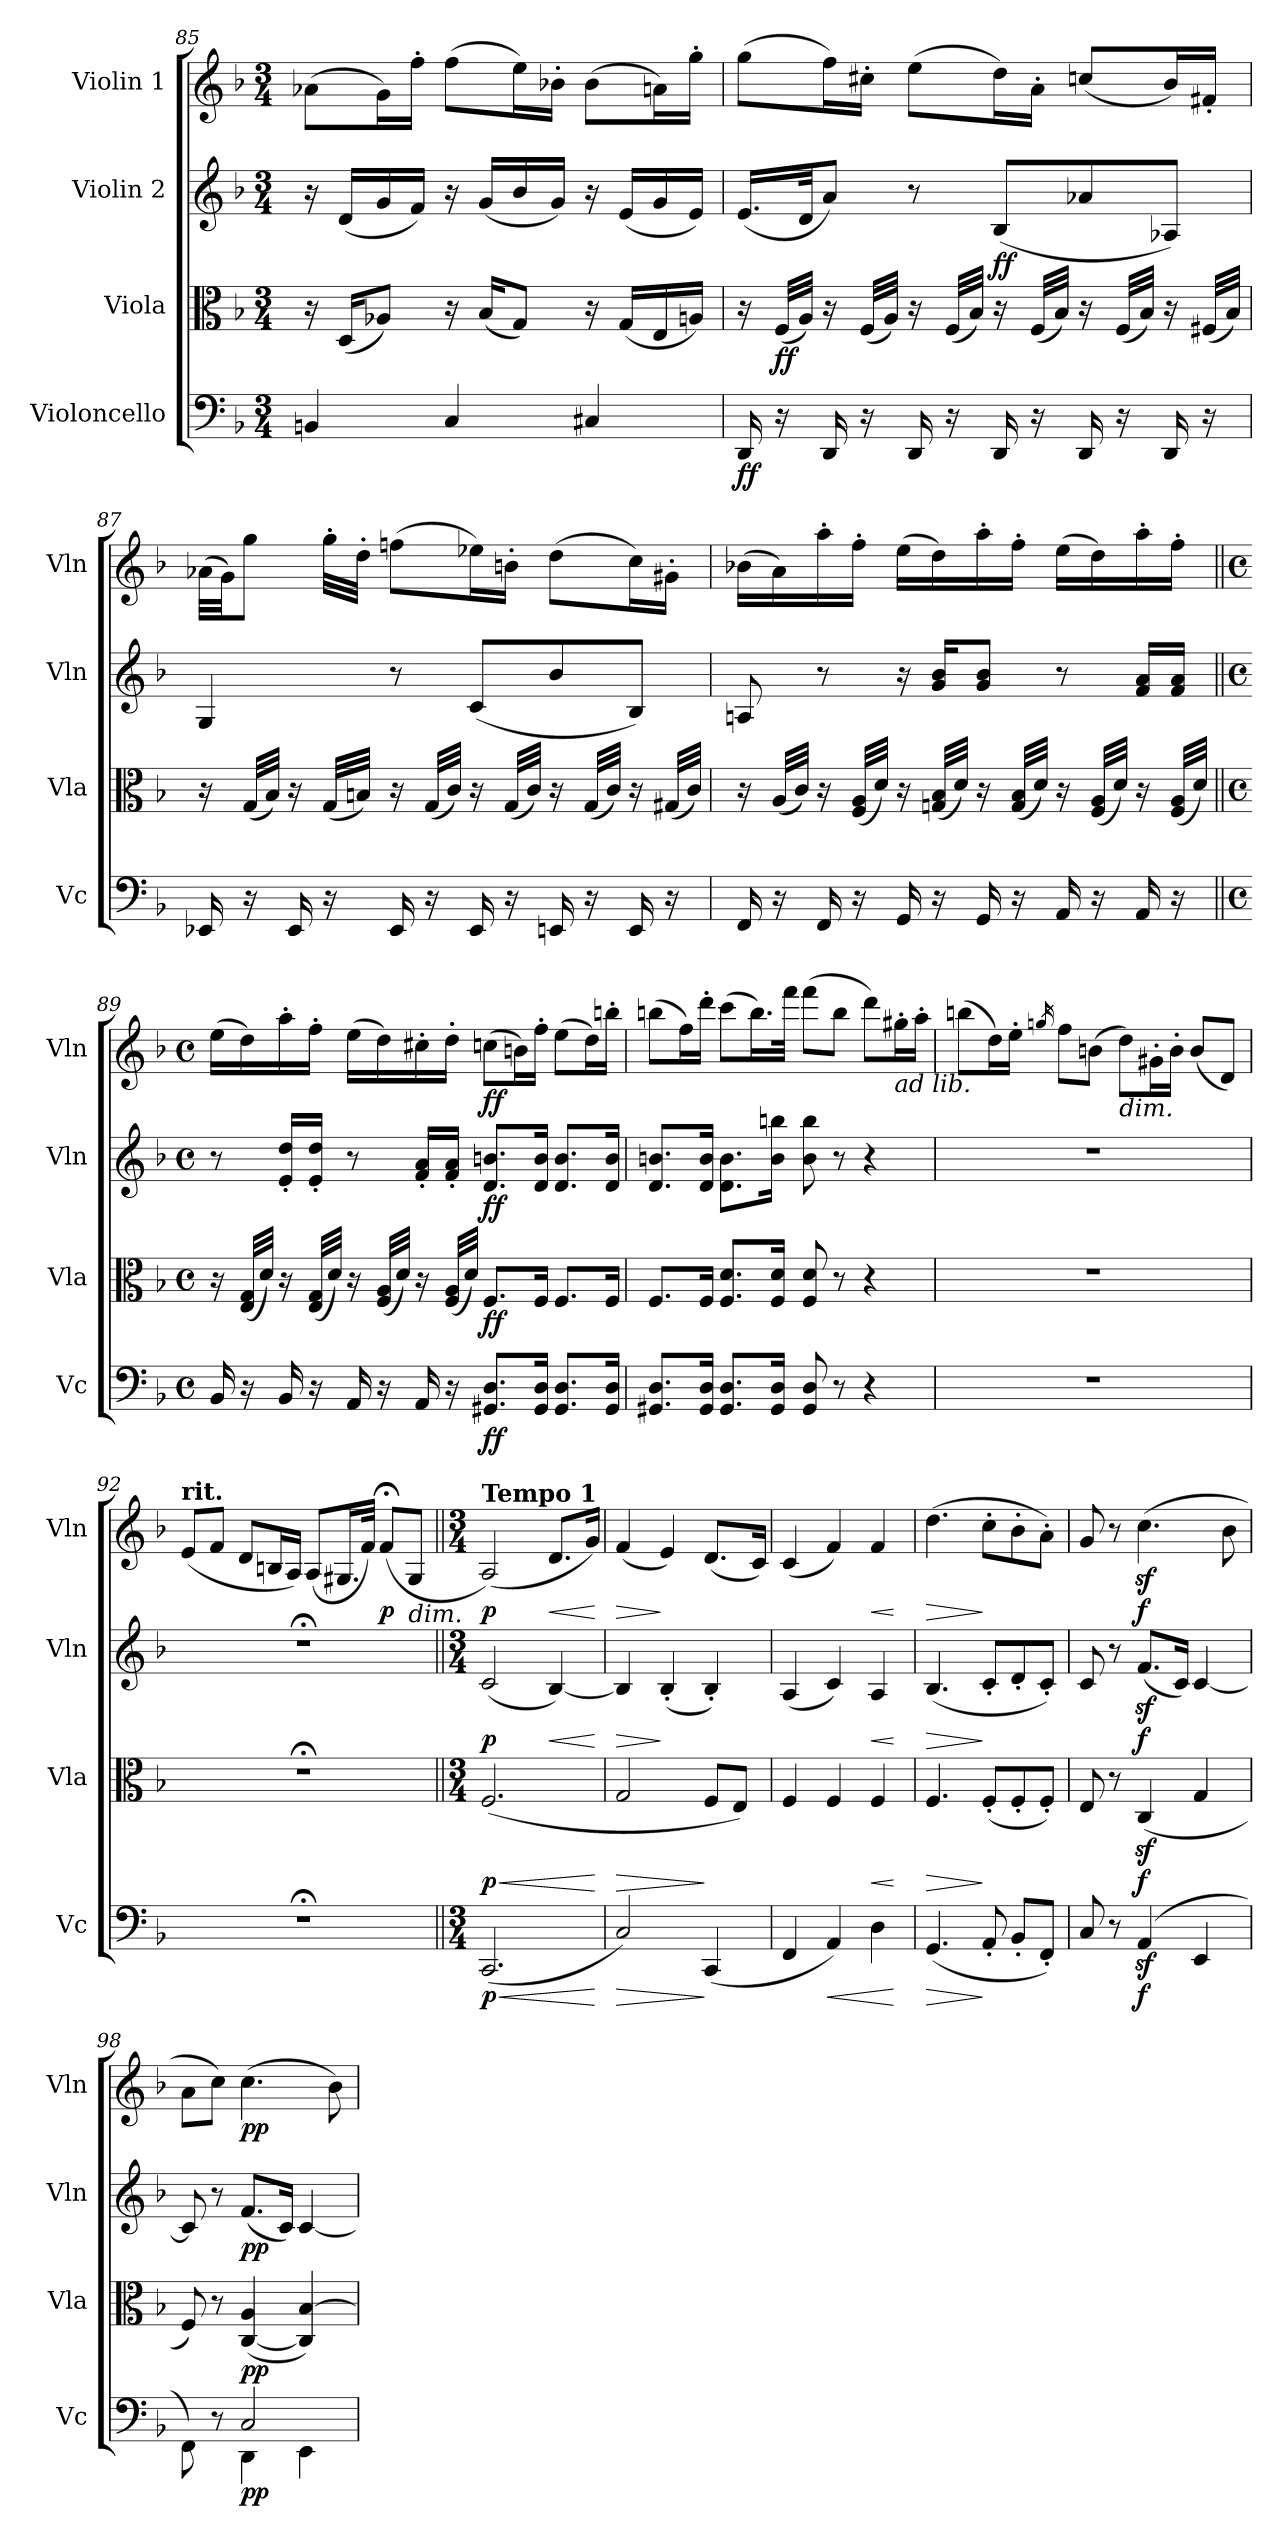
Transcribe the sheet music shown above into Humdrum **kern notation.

**kern	**dynam	**kern	**dynam	**kern	**dynam	**kern	**dynam
*part4	*part4	*part3	*part3	*part2	*part2	*part1	*part1
*staff4	*staff4	*staff3	*staff3	*staff2	*staff2	*staff1	*staff1
*I"Violoncello	*	*I"Viola	*	*I"Violin 2	*	*I"Violin 1	*
*I'Vc	*	*I'Vla	*	*I'Vln	*	*I'Vln	*
*clefF4	*	*clefC3	*	*clefG2	*	*clefG2	*
*k[b-]	*	*k[b-]	*	*k[b-]	*	*k[b-]	*
*M3/4	*	*M3/4	*	*M3/4	*	*M3/4	*
=85	=85	=85	=85	=85	=85	=85	=85
4BBn/	.	16r	.	16r	.	(8a-X\L	.
.	.	(16D/KL	.	(16d/LL	.	.	.
.	.	8A-X/J)	.	16g/	.	16g\L)	.
.	.	.	.	16f/JJ)	.	16ff'\JJ	.
4C/	.	16r	.	16r	.	(8ff\L	.
.	.	(16B-/KL	.	(16g/LL	.	.	.
.	.	8G/J)	.	16b-/	.	16ee\L)	.
.	.	.	.	16g/JJ)	.	16b-X'\JJ	.
4C#X/	.	16r	.	16r	.	(8b-\L	.
.	.	(16G/LL	.	(16e/LL	.	.	.
.	.	16E/	.	16g/	.	16an\L)	.
.	.	16An/JJ)	.	16e/JJ)	.	16gg'\JJ	.
=86	=86	=86	=86	=86	=86	=86	=86
!	!LO:DY:b	!	!	!	!	!	!LO:DY:b
!	!	!	!	!	!	!	!LO:DY:n=1:b
16DD/	ff	16r	.	(16.e/LL	.	(8gg\L	ff other-dynamics
!	!	!	!LO:DY:b	!	!	!	!
16r	.	(32F/LLL	ff	.	.	.	.
.	.	32A/JJJ)	.	32d/JK	.	.	.
16DD/	.	16r	.	8a/J)	.	16ff\L)	.
16r	.	(32F/LLL	.	.	.	16cc#X'\JJ	.
.	.	32A/JJJ)	.	.	.	.	.
16DD/	.	16r	.	8r	.	(8ee\L	.
16r	.	(32F/LLL	.	.	.	.	.
.	.	32B-/JJJ)	.	.	.	.	.
!	!	!	!	!	!LO:DY:b	!	!
16DD/	.	16r	.	(8B-/L	ff	16dd\L)	.
16r	.	(32F/LLL	.	.	.	16a'\JJ	.
.	.	32B-/JJJ)	.	.	.	.	.
16DD/	.	16r	.	8a-X/	.	(8ccn/L	.
16r	.	(32F/LLL	.	.	.	.	.
.	.	32B-/JJJ)	.	.	.	.	.
16DD/	.	16r	.	8A-X/J)	.	16b-/L)	.
16r	.	(32F#X/LLL	.	.	.	16f#X'/JJ	.
.	.	32B-/JJJ)	.	.	.	.	.
!!LO:LB:g=z
=87	=87	=87	=87	=87	=87	=87	=87
16EE-X/	.	16r	.	4G/	.	(32a-X\LLL	.
.	.	.	.	.	.	32g\JJ)	.
16r	.	(32G/LLL	.	.	.	8gg\J	.
.	.	32B-/JJJ)	.	.	.	.	.
16EE-/	.	16r	.	.	.	.	.
16r	.	(32G/LLL	.	.	.	32gg'\LLL	.
.	.	32Bn/JJJ)	.	.	.	32dd'\JJJ	.
16EE-/	.	16r	.	8r	.	(8ffn\L	.
16r	.	(32G/LLL	.	.	.	.	.
.	.	32c/JJJ)	.	.	.	.	.
16EE-/	.	16r	.	(8c/L	.	16ee-X\L)	.
16r	.	(32G/LLL	.	.	.	16bn'\JJ	.
.	.	32c/JJJ)	.	.	.	.	.
16EEn/	.	16r	.	8b-/	.	(8dd\L	.
16r	.	(32G/LLL	.	.	.	.	.
.	.	32c/JJJ)	.	.	.	.	.
16EE/	.	16r	.	8B-/J)	.	16cc\L)	.
16r	.	(32G#X/LLL	.	.	.	16g#X'\JJ	.
.	.	32c/JJJ)	.	.	.	.	.
!!LO:LB:g=z
=88	=88	=88	=88	=88	=88	=88	=88
16FF/	.	16r	.	8An/	.	(16b-X\LL	.
16r	.	(32A/LLL	.	.	.	16a\)	.
.	.	32c/JJJ)	.	.	.	.	.
16FF/	.	16r	.	8r	.	16aa'\	.
16r	.	(32F/ 32A/LLL	.	.	.	16ff'\JJ	.
.	.	32d/JJJ)	.	.	.	.	.
16GG/	.	16r	.	16r	.	(16ee\LL	.
16r	.	(32Gn/ 32B-/LLL	.	16g/ 16b-/KL	.	16dd\)	.
.	.	32d/JJJ)	.	.	.	.	.
16GG/	.	16r	.	8g/ 8b-/J	.	16aa'\	.
16r	.	(32G/ 32B-/LLL	.	.	.	16ff'\JJ	.
.	.	32d/JJJ)	.	.	.	.	.
16AA/	.	16r	.	8r	.	(16ee\LL	.
16r	.	(32F/ 32A/LLL	.	.	.	16dd\)	.
.	.	32d/JJJ)	.	.	.	.	.
16AA/	.	16r	.	16f/ 16a/LL	.	16aa'\	.
16r	.	(32F/ 32A/LLL	.	16f/ 16a/JJ	.	16ff'\JJ	.
.	.	32d/JJJ)	.	.	.	.	.
=89||	=89||	=89||	=89||	=89||	=89||	=89||	=89||
*M4/4	*	*M4/4	*	*M4/4	*	*M4/4	*
*met(c)	*	*met(c)	*	*met(c)	*	*met(c)	*
16BB-/	.	16r	.	8r	.	(16ee\LL	.
16r	.	(32E/ 32G/LLL	.	.	.	16dd\)	.
.	.	32d/JJJ)	.	.	.	.	.
16BB-/	.	16r	.	16e/' 16dd/'LL	.	16aa'\	.
16r	.	(32E/ 32G/LLL	.	16e/' 16dd/'JJ	.	16ff'\JJ	.
.	.	32d/JJJ)	.	.	.	.	.
16AA/	.	16r	.	8r	.	(16ee\LL	.
16r	.	(32F/ 32A/LLL	.	.	.	16dd\)	.
.	.	32d/JJJ)	.	.	.	.	.
16AA/	.	16r	.	16f/' 16a/'LL	.	16cc#X'\	.
16r	.	(32F/ 32A/LLL	.	16f/' 16a/'JJ	.	16dd'\JJ	.
.	.	32d/JJJ)	.	.	.	.	.
!	!LO:DY:b	!	!LO:DY:b	!	!LO:DY:b	!	!LO:DY:b
8.GG#X/ 8.D/L	ff	8.F/L	ff	8.d/ 8.bn/L	ff	(8ccn\L	ff
.	.	.	.	.	.	16bn\L)	.
16GG#/ 16D/Jk	.	16F/Jk	.	16d/ 16b/Jk	.	16ff'\JJ	.
8.GG#/ 8.D/L	.	8.F/L	.	8.d/ 8.b/L	.	(8ee\L	.
.	.	.	.	.	.	16dd\L)	.
16GG#/ 16D/Jk	.	16F/Jk	.	16d/ 16b/Jk	.	16bbn'\JJ	.
=90	=90	=90	=90	=90	=90	=90	=90
8.GG#X/ 8.D/L	.	8.F/L	.	8.d/ 8.bn/L	.	(8bbn\L	.
.	.	.	.	.	.	16ff\L)	.
16GG#/ 16D/Jk	.	16F/Jk	.	16d/ 16b/Jk	.	16ddd'\JJ	.
8.GG#/ 8.D/L	.	8.F/ 8.d/L	.	8.d\ 8.b\L	.	(8ccc\L	.
.	.	.	.	.	.	16.bb\L)	.
16GG#/ 16D/Jk	.	16F/ 16d/Jk	.	16b\ 16bbn\Jk	.	.	.
.	.	.	.	.	.	32fff\JJk	.
8GG#/ 8D/	.	8F/ 8d/	.	8b\ 8bb\	.	(8fff\L	.
8r	.	8r	.	8r	.	8bb\J	.
4r	.	4r	.	4r	.	8ddd\L)	.
!	!	!	!	!	!	!LO:TX:b:i:t=ad lib.	!
.	.	.	.	.	.	16gg#X'\L	.
.	.	.	.	.	.	16aa'\JJ	.
!!LO:LB:g=z
=91	=91	=91	=91	=91	=91	=91	=91
1r	.	1r	.	1r	.	(8bbn\L	.
.	.	.	.	.	.	16dd\L)	.
.	.	.	.	.	.	16ee'\JJ	.
.	.	.	.	.	.	16qggn/	.
.	.	.	.	.	.	8ff\L	.
.	.	.	.	.	.	(8bn\J	.
!	!	!	!	!	!	!LO:TX:b:i:t=dim.	!
.	.	.	.	.	.	8dd\L)	.
.	.	.	.	.	.	16g#X'\L	.
.	.	.	.	.	.	16b'\JJ	.
.	.	.	.	.	.	(8b/L	.
.	.	.	.	.	.	8d/J)	.
!!LO:LB:g=z
=92	=92	=92	=92	=92	=92	=92	=92
!	!	!	!	!	!	!LO:TX:a:B:t=rit.	!
1r;<	.	1r;<	.	1r;<	.	(8e/L	.
.	.	.	.	.	.	8f/J	.
.	.	.	.	.	.	8d/L	.
.	.	.	.	.	.	16Bn/L	.
.	.	.	.	.	.	16A/JJ)	.
.	.	.	.	.	.	(8A/L	.
.	.	.	.	.	.	16.G#X/L	.
.	.	.	.	.	.	32f/JJk)	.
!	!	!	!	!	!	!	!LO:DY:b
.	.	.	.	.	.	(>8f;</L	p
!	!	!	!	!	!	!LO:TX:b:i:t=dim.	!
.	.	.	.	.	.	8G#/J	.
=93||	=93||	=93||	=93||	=93||	=93||	=93||	=93||
*M3/4	*	*M3/4	*	*M3/4	*	*M3/4	*
!	!	!	!	!	!	!LO:TX:a:B:t=Tempo 1	!
!	!LO:HP:b	!	!LO:HP:b	!	!	!	!
!	!LO:DY:n=1:b	!	!LO:DY:n=1:b	!	!LO:DY:b	!	!LO:DY:b
(2.CC/	< p	(>2.F/	< p	(2c/	p	(2A/)	p
!	!	!	!	!	!LO:HP:b	!	!LO:HP:b
.	.	.	.	[4B-/)	<	8.d/L	<
.	.	.	.	.	.	16g/Jk)	.
.	[	.	[	.	[	.	[
=94	=94	=94	=94	=94	=94	=94	=94
!	!LO:HP:b	!	!LO:HP:b	!	!LO:HP:b	!	!LO:HP:b
2C/)	>	2G/	>	4B-/]	>	(4f/	>
.	.	.	.	(4B-'/	]	4e/)	]
(4CC/	]	8F/L	]	4B-'/)	.	(8.d/L	.
.	.	8E/J)	.	.	.	.	.
.	.	.	.	.	.	16c/Jk)	.
=95	=95	=95	=95	=95	=95	=95	=95
4FF/	.	4F/	.	(4A/	.	(4c/	.
!	!LO:HP:b	!	!	!	!	!	!
4AA/)	<	4F/	.	4c/)	.	4f/)	.
!	!	!	!LO:HP:b	!	!LO:HP:b	!	!LO:HP:b
4D\	.	4F/	<	4A/	<	4f/	<
.	[	.	[	.	[	.	[
=96	=96	=96	=96	=96	=96	=96	=96
!	!LO:HP:b	!	!LO:HP:b	!	!LO:HP:b	!	!LO:HP:b
(4.GG/	>	4.F/	>	(4.B-/	>	(4.dd\	>
8AA'/	]	(8F'/L	]	8c'/L	]	8cc'\L	]
8BB-'/L	.	8F'/	.	8d'/	.	8b-'\	.
8FF'/J)	.	8F'/J)	.	8c'/J)	.	8a'\J)	.
=97	=97	=97	=97	=97	=97	=97	=97
8C/	.	8E/	.	8c/	.	8g/	.
8r	.	8r	.	8r	.	8r	.
!	!LO:DY:b	!	!LO:DY:b	!	!LO:DY:b	!	!LO:DY:b
(4AAz>/	f	(4Cz>/	f	(8.fz>/L	f	(4.ccz>\	f
.	.	.	.	16c/Jk)	.	.	.
4EE/	.	4G/	.	[4c/	.	.	.
.	.	.	.	.	.	8b-\	.
=98	=98	=98	=98	=98	=98	=98	=98
*^	*	*	*	*	*	*	*
4ryy	8FF\)	.	8F/)	.	8c/]	.	8a\L	.
.	8r	.	8r	.	8r	.	8cc\J)	.
!	!	!LO:DY:b	!	!LO:DY:b	!	!LO:DY:b	!	!LO:DY:b
4DD\	2C/	pp	([4C/ 4A/	pp	(8.f/L	pp	(4.cc\	pp
.	.	.	.	.	16c/Jk)	.	.	.
4EE\	.	.	4C/] [4B-/)	.	[4c/	.	.	.
.	.	.	.	.	.	.	8b-\)	.
*v	*v	*	*	*	*	*	*	*
=	=	=	=	=	=	=	=
*-	*-	*-	*-	*-	*-	*-	*-
